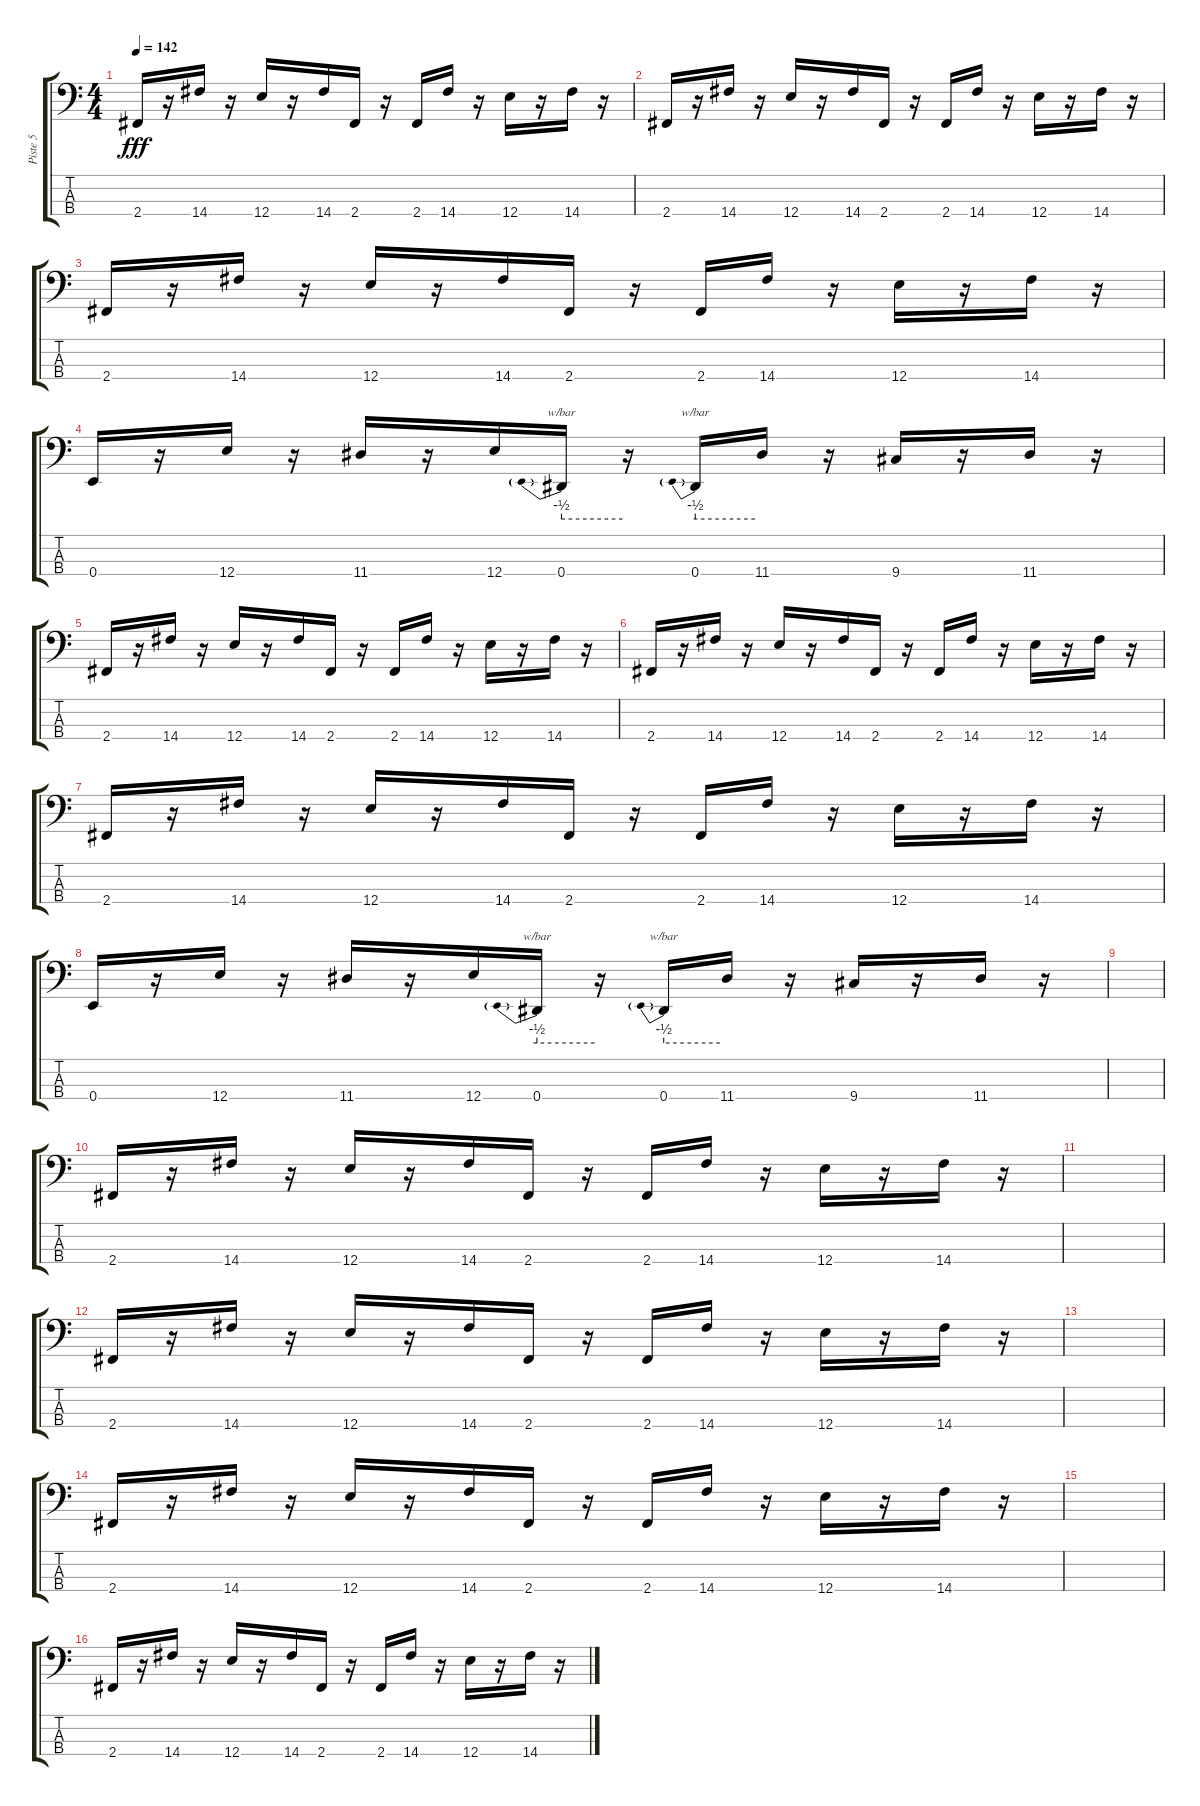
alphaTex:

\track ("Piste 5" "Piste 5") {instrument slapbass2}
\staff {score tabs}
\tuning (G2 D2 A1 E1) {hide}
\ts (4 4)
\tempo 142
\clef f4
\ks c
2.4.16{dy fff} r.16 14.4.16 r.16 12.4.16 r.16 14.4.16 2.4.16 r.16 2.4.16 14.4.16 r.16 12.4.16 r.16 14.4.16 r.16 |
2.4.16 r.16 14.4.16 r.16 12.4.16 r.16 14.4.16 2.4.16 r.16 2.4.16 14.4.16 r.16 12.4.16 r.16 14.4.16 r.16 |
2.4.16 r.16 14.4.16 r.16 12.4.16 r.16 14.4.16 2.4.16 r.16 2.4.16 14.4.16 r.16 12.4.16 r.16 14.4.16 r.16 |
0.4.16 r.16 12.4.16 r.16 11.4.16 r.16 12.4.16 0.4.16{tbe (predive default 0 -2 60 -2)} r.16 0.4.16{tbe (predive default 0 -2 60 -2)} 11.4.16 r.16 9.4.16 r.16 11.4.16 r.16 |
2.4.16 r.16 14.4.16 r.16 12.4.16 r.16 14.4.16 2.4.16 r.16 2.4.16 14.4.16 r.16 12.4.16 r.16 14.4.16 r.16 |
2.4.16 r.16 14.4.16 r.16 12.4.16 r.16 14.4.16 2.4.16 r.16 2.4.16 14.4.16 r.16 12.4.16 r.16 14.4.16 r.16 |
2.4.16 r.16 14.4.16 r.16 12.4.16 r.16 14.4.16 2.4.16 r.16 2.4.16 14.4.16 r.16 12.4.16 r.16 14.4.16 r.16 |
0.4.16 r.16 12.4.16 r.16 11.4.16 r.16 12.4.16 0.4.16{tbe (predive default 0 -2 60 -2)} r.16 0.4.16{tbe (predive default 0 -2 60 -2)} 11.4.16 r.16 9.4.16 r.16 11.4.16 r.16 |
|
2.4.16 r.16 14.4.16 r.16 12.4.16 r.16 14.4.16 2.4.16 r.16 2.4.16 14.4.16 r.16 12.4.16 r.16 14.4.16 r.16 |
|
2.4.16 r.16 14.4.16 r.16 12.4.16 r.16 14.4.16 2.4.16 r.16 2.4.16 14.4.16 r.16 12.4.16 r.16 14.4.16 r.16 |
|
2.4.16 r.16 14.4.16 r.16 12.4.16 r.16 14.4.16 2.4.16 r.16 2.4.16 14.4.16 r.16 12.4.16 r.16 14.4.16 r.16 |
|
2.4.16 r.16 14.4.16 r.16 12.4.16 r.16 14.4.16 2.4.16 r.16 2.4.16 14.4.16 r.16 12.4.16 r.16 14.4.16 r.16
